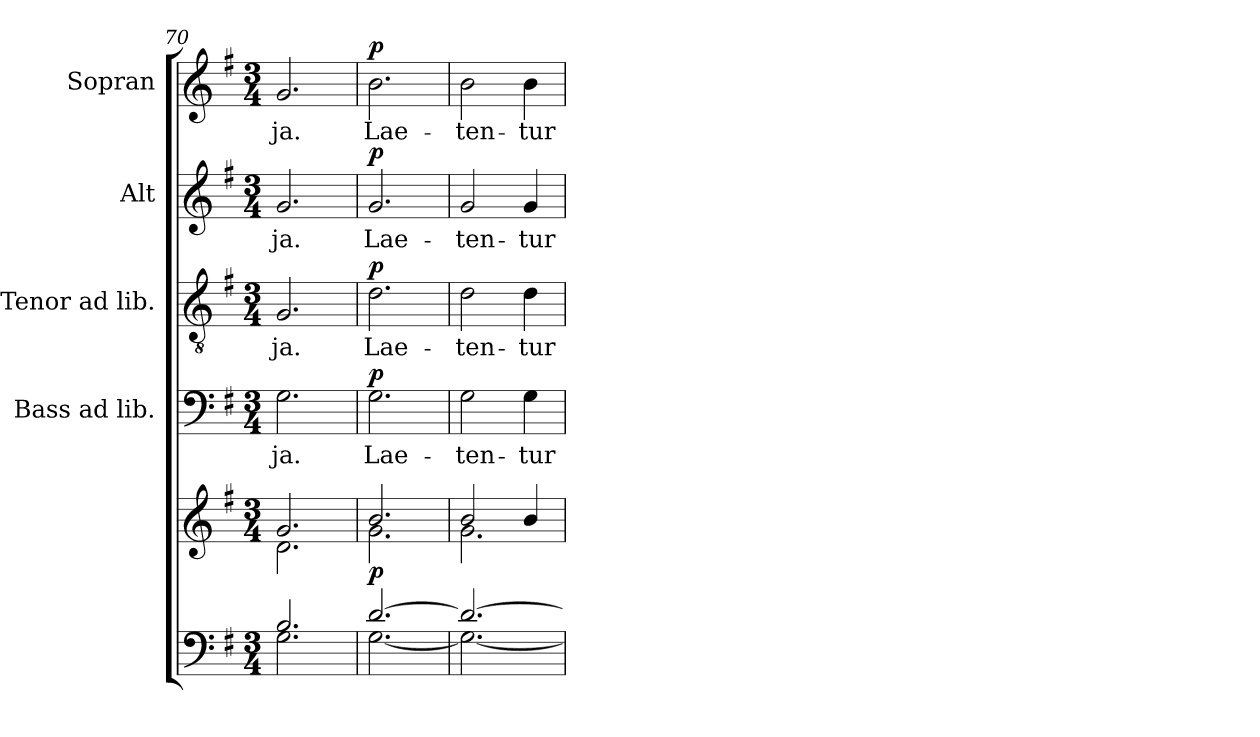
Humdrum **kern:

**kern	**kern	**dynam	**kern	**text	**dynam	**kern	**text	**dynam	**kern	**text	**dynam	**kern	**text	**dynam
*part5	*part5	*part5	*part4	*part4	*part4	*part3	*part3	*part3	*part2	*part2	*part2	*part1	*part1	*part1
*staff6	*staff5	*staff5/6	*staff4	*staff4	*staff4	*staff3	*staff3	*staff3	*staff2	*staff2	*staff2	*staff1	*staff1	*staff1
*	*	*	*I"Bass ad lib.	*	*	*I"Tenor ad lib.	*	*	*I"Alt	*	*	*I"Sopran	*	*
*	*	*	*I'B.	*	*	*I'T.	*	*	*I'A.	*	*	*I'S.	*	*
*clefF4	*clefG2	*	*clefF4	*	*	*clefGv2	*	*	*clefG2	*	*	*clefG2	*	*
*k[f#]	*k[f#]	*	*k[f#]	*	*	*k[f#]	*	*	*k[f#]	*	*	*k[f#]	*	*
*G:	*G:	*	*G:	*	*	*G:	*	*	*G:	*	*	*G:	*	*
*M3/4	*M3/4	*	*M3/4	*	*	*M3/4	*	*	*M3/4	*	*	*M3/4	*	*
=70	=70	=70	=70	=70	=70	=70	=70	=70	=70	=70	=70	=70	=70	=70
*^	*^	*	*	*	*	*	*	*	*	*	*	*	*	*
!	!	!	!	!	!	!LO:LY:b	!	!	!LO:LY:b	!	!	!LO:LY:b	!	!	!LO:LY:b	!
2.B/	2.G\	2.g/	2.d\	.	2.G\	-ja.	.	2.G/	-ja.	.	2.g/	-ja.	.	2.g/	-ja.	.
=71	=71	=71	=71	=71	=71	=71	=71	=71	=71	=71	=71	=71	=71	=71	=71	=71
!	!	!	!	!LO:DY:b	!	!LO:LY:b	!LO:DY:a	!	!LO:LY:b	!LO:DY:a	!	!LO:LY:b	!LO:DY:a	!	!LO:LY:b	!LO:DY:a
[>2.d/	[<2.G\	2.b/	2.g\	p	2.G\	Lae-	p	2.d\	Lae-	p	2.g/	Lae-	p	2.b\	Lae-	p
=72	=72	=72	=72	=72	=72	=72	=72	=72	=72	=72	=72	=72	=72	=72	=72	=72
!	!	!	!	!	!	!LO:LY:b	!	!	!LO:LY:b	!	!	!LO:LY:b	!	!	!LO:LY:b	!
2.d/_	2.G\_	2b/	2.g\	.	2G\	-ten-	.	2d\	-ten-	.	2g/	-ten-	.	2b\	-ten-	.
!	!	!	!	!	!	!LO:LY:b	!	!	!LO:LY:b	!	!	!LO:LY:b	!	!	!LO:LY:b	!
.	.	4b/	.	.	4G\	-tur	.	4d\	-tur	.	4g/	-tur	.	4b\	-tur	.
*v	*v	*	*	*	*	*	*	*	*	*	*	*	*	*	*	*
*	*v	*v	*	*	*	*	*	*	*	*	*	*	*	*	*
=	=	=	=	=	=	=	=	=	=	=	=	=	=	=
*-	*-	*-	*-	*-	*-	*-	*-	*-	*-	*-	*-	*-	*-	*-
